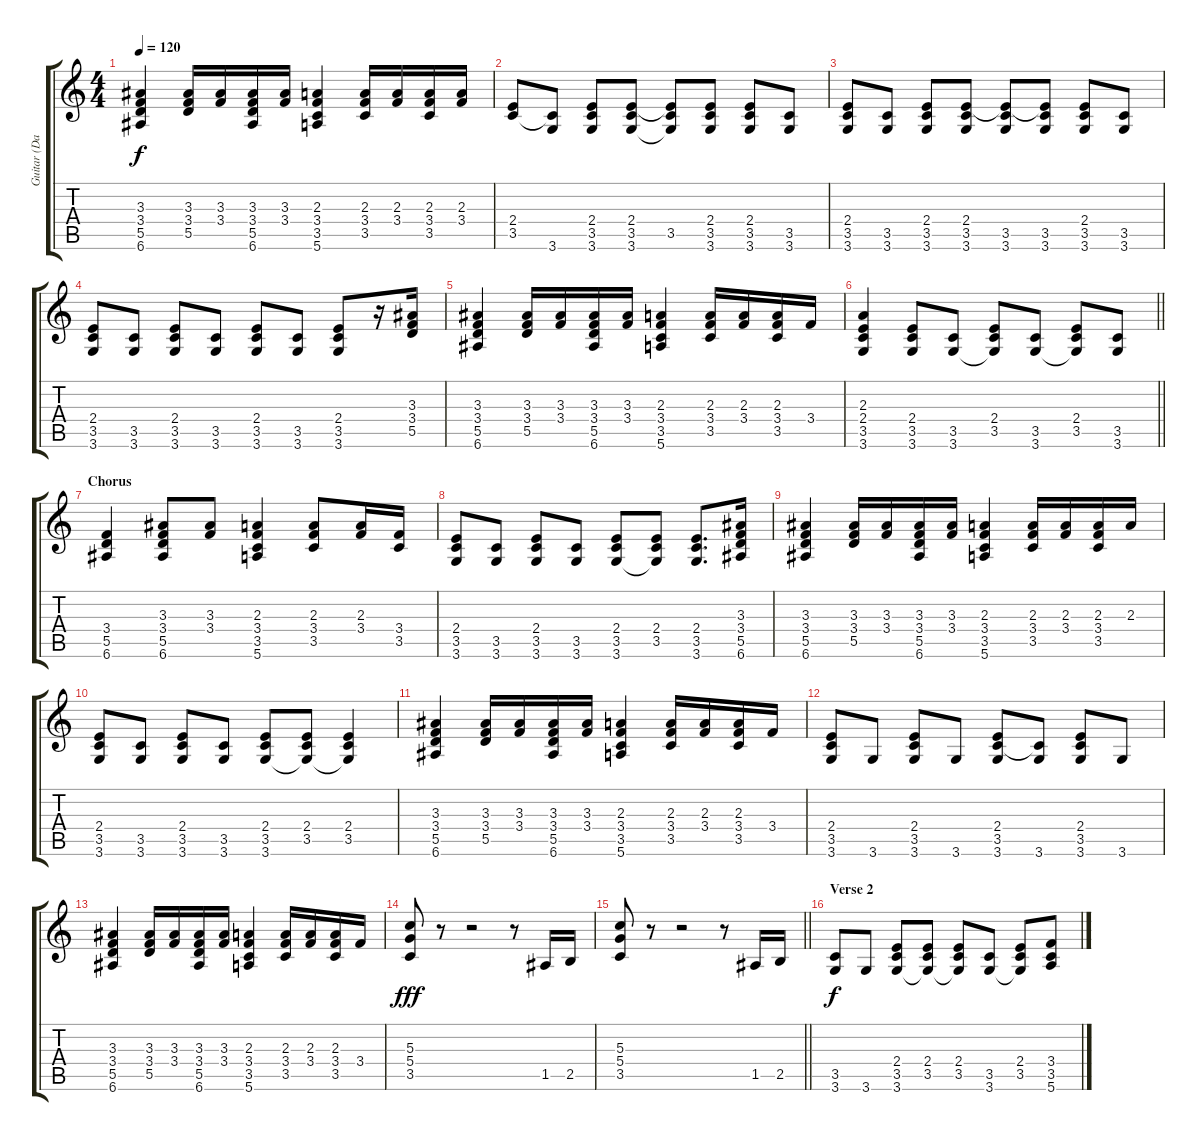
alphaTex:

\track ("Guitar (David Denny)" "Guitar (Da") {instrument electricguitarclean}
\staff {score tabs}
\tuning (E4 B3 G3 D3 A2 E2) {hide}
\ts (4 4)
\tempo 120
\clef g2
\ks c
(3.3 3.4 5.5 6.6).4{dy f} (3.3 3.4 5.5).16 (3.3 3.4).16 (3.3 3.4 5.5 6.6).16 (3.3 3.4).16 (2.3 3.4 3.5 5.6).4 (2.3 3.4 3.5).16 (2.3 3.4).16 (2.3 3.4 3.5).16 (2.3 3.4).16 |
(2.4 3.5).8 (3.5{t} 3.6).8 (2.4 3.5 3.6).8 (2.4 3.5 3.6).8 (2.4{t} 3.5 3.6{t}).8 (2.4 3.5 3.6).8 (2.4 3.5 3.6).8 (3.5 3.6).8 |
(2.4 3.5 3.6).8 (3.5 3.6).8 (2.4 3.5 3.6).8 (2.4 3.5 3.6).8 (2.4{t} 3.5 3.6).8 (2.4{t} 3.5 3.6).8 (2.4 3.5 3.6).8 (3.5 3.6).8 |
(2.4 3.5 3.6).8 (3.5 3.6).8 (2.4 3.5 3.6).8 (3.5 3.6).8 (2.4 3.5 3.6).8 (3.5 3.6).8 (2.4 3.5 3.6).8 r.16 (3.3 3.4 5.5).16 |
(3.3 3.4 5.5 6.6).4 (3.3 3.4 5.5).16 (3.3 3.4).16 (3.3 3.4 5.5 6.6).16 (3.3 3.4).16 (2.3 3.4 3.5 5.6).4 (2.3 3.4 3.5).16 (2.3 3.4).16 (2.3 3.4 3.5).16 3.4.16 |
\barLineRight lightlight
(2.3 2.4 3.5 3.6).4 (2.4 3.5 3.6).8 (3.5 3.6).8 (2.4 3.5 3.6{t}).8 (3.5 3.6).8 (2.4 3.5 3.6{t}).8 (3.5 3.6).8 |
\section ("" "Chorus")
(3.4 5.5 6.6).4 (3.3 3.4 5.5 6.6).8 (3.3 3.4).8 (2.3 3.4 3.5 5.6).4 (2.3 3.4 3.5).8 (2.3 3.4).16 (3.4 3.5).16 |
(2.4 3.5 3.6).8 (3.5 3.6).8 (2.4 3.5 3.6).8 (3.5 3.6).8 (2.4 3.5 3.6).8 (2.4 3.5 3.6{t}).8 (2.4 3.5 3.6).8{d} (3.3 3.4 5.5 6.6).16 |
(3.3 3.4 5.5 6.6).4 (3.3 3.4 5.5).16 (3.3 3.4).16 (3.3 3.4 5.5 6.6).16 (3.3 3.4).16 (2.3 3.4 3.5 5.6).4 (2.3 3.4 3.5).16 (2.3 3.4).16 (2.3 3.4 3.5).16 2.3.16 |
(2.4 3.5 3.6).8 (3.5 3.6).8 (2.4 3.5 3.6).8 (3.5 3.6).8 (2.4 3.5 3.6).8 (2.4 3.5 3.6{t}).8 (2.4 3.5 3.6{t}).4 |
(3.3 3.4 5.5 6.6).4 (3.3 3.4 5.5).16 (3.3 3.4).16 (3.3 3.4 5.5 6.6).16 (3.3 3.4).16 (2.3 3.4 3.5 5.6).4 (2.3 3.4 3.5).16 (2.3 3.4).16 (2.3 3.4 3.5).16 3.4.16 |
(2.4 3.5 3.6).8 3.6.8 (2.4 3.5 3.6).8 3.6.8 (2.4 3.5 3.6).8 (3.5{t} 3.6).8 (2.4 3.5 3.6).8 3.6.8 |
(3.3 3.4 5.5 6.6).4 (3.3 3.4 5.5).16 (3.3 3.4).16 (3.3 3.4 5.5 6.6).16 (3.3 3.4).16 (2.3 3.4 3.5 5.6).4 (2.3 3.4 3.5).16 (2.3 3.4).16 (2.3 3.4 3.5).16 3.4.16 |
(5.3 5.4 3.5).8{dy fff volume 16 instrument overdrivenguitar} r.8 r.2 r.8 1.5.16 2.5.16 |
\barLineRight lightlight
(5.3 5.4 3.5).8{volume 16 instrument overdrivenguitar} r.8 r.2 r.8 1.5.16 2.5.16 |
\section ("" "Verse 2")
(3.5 3.6).8{dy f instrument electricguitarclean} 3.6.8 (2.4 3.5 3.6).8 (2.4 3.5 3.6{t}).8 (2.4 3.5 3.6{t}).8 (3.5 3.6).8 (2.4 3.5 3.6{t}).8 (3.4 3.5 5.6).8
